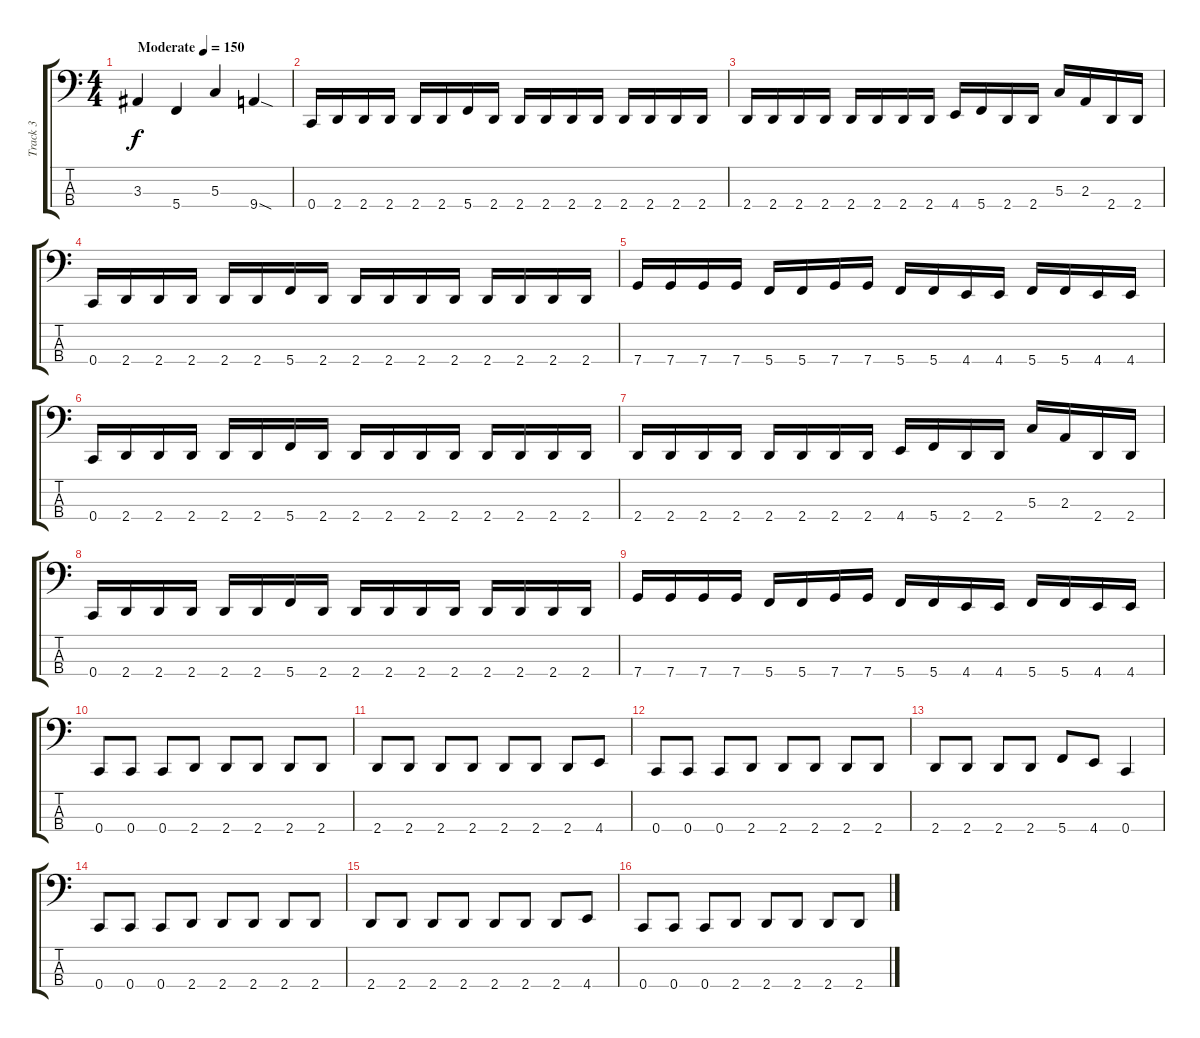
\track ("Track 3" "Track 3") {instrument electricbasspick}
\staff {score tabs}
\tuning (F2 C2 G1 C1) {hide}
\ts (4 4)
\tempo (150 "Moderate")
\clef f4
\ks c
3.3.4{dy f instrument electricbasspick} 5.4.4 5.3.4 9.4{sod}.4 |
0.4.16 2.4.16 2.4.16 2.4.16 2.4.16 2.4.16 5.4.16 2.4.16 2.4.16 2.4.16 2.4.16 2.4.16 2.4.16 2.4.16 2.4.16 2.4.16 |
2.4.16 2.4.16 2.4.16 2.4.16 2.4.16 2.4.16 2.4.16 2.4.16 4.4.16 5.4.16 2.4.16 2.4.16 5.3.16 2.3.16 2.4.16 2.4.16 |
0.4.16 2.4.16 2.4.16 2.4.16 2.4.16 2.4.16 5.4.16 2.4.16 2.4.16 2.4.16 2.4.16 2.4.16 2.4.16 2.4.16 2.4.16 2.4.16 |
7.4.16 7.4.16 7.4.16 7.4.16 5.4.16 5.4.16 7.4.16 7.4.16 5.4.16 5.4.16 4.4.16 4.4.16 5.4.16 5.4.16 4.4.16 4.4.16 |
0.4.16 2.4.16 2.4.16 2.4.16 2.4.16 2.4.16 5.4.16 2.4.16 2.4.16 2.4.16 2.4.16 2.4.16 2.4.16 2.4.16 2.4.16 2.4.16 |
2.4.16 2.4.16 2.4.16 2.4.16 2.4.16 2.4.16 2.4.16 2.4.16 4.4.16 5.4.16 2.4.16 2.4.16 5.3.16 2.3.16 2.4.16 2.4.16 |
0.4.16 2.4.16 2.4.16 2.4.16 2.4.16 2.4.16 5.4.16 2.4.16 2.4.16 2.4.16 2.4.16 2.4.16 2.4.16 2.4.16 2.4.16 2.4.16 |
7.4.16 7.4.16 7.4.16 7.4.16 5.4.16 5.4.16 7.4.16 7.4.16 5.4.16 5.4.16 4.4.16 4.4.16 5.4.16 5.4.16 4.4.16 4.4.16 |
0.4.8 0.4.8 0.4.8 2.4.8 2.4.8 2.4.8 2.4.8 2.4.8 |
2.4.8 2.4.8 2.4.8 2.4.8 2.4.8 2.4.8 2.4.8 4.4.8 |
0.4.8 0.4.8 0.4.8 2.4.8 2.4.8 2.4.8 2.4.8 2.4.8 |
2.4.8 2.4.8 2.4.8 2.4.8 5.4.8 4.4.8 0.4.4 |
0.4.8 0.4.8 0.4.8 2.4.8 2.4.8 2.4.8 2.4.8 2.4.8 |
2.4.8 2.4.8 2.4.8 2.4.8 2.4.8 2.4.8 2.4.8 4.4.8 |
0.4.8 0.4.8 0.4.8 2.4.8 2.4.8 2.4.8 2.4.8 2.4.8
